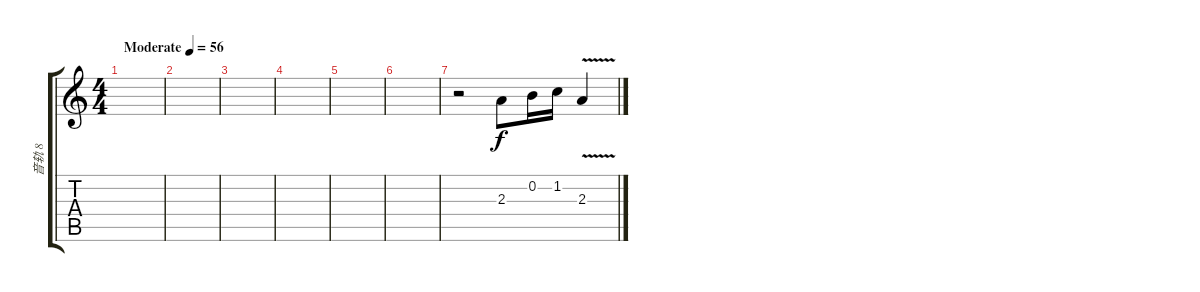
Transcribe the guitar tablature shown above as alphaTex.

\track ("音轨 8" "音轨 8") {instrument electricguitarjazz}
\staff {score tabs}
\tuning (E4 B3 G3 D3 A2 E2) {hide}
\ts (4 4)
\tempo (56 "Moderate")
\clef g2
\ks c
|
|
|
|
|
|
r.2 2.3.8 0.2.16 1.2.16 2.3{v}.4
